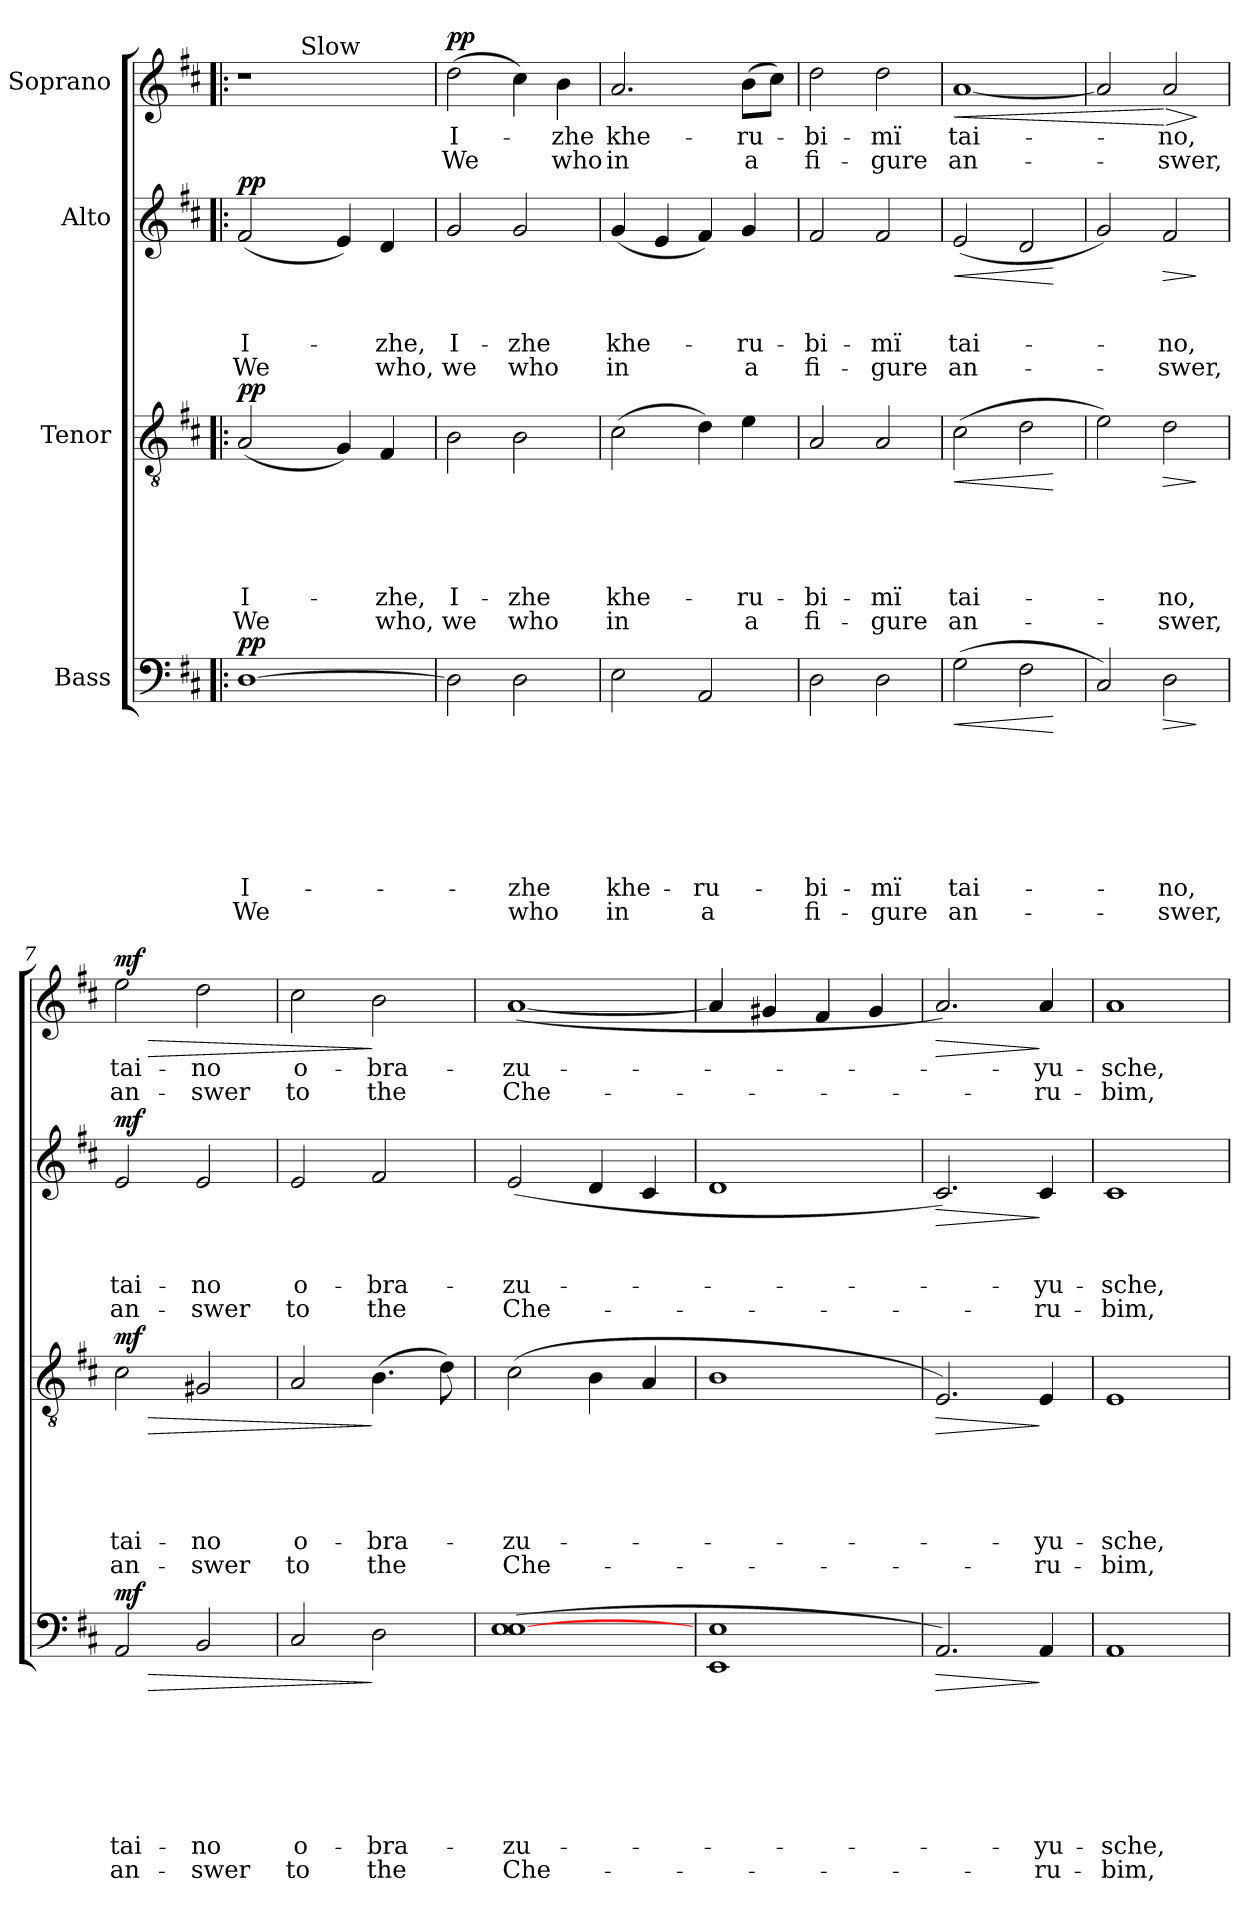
**kern	**text	**text	**text	**text	**text	**text	**text	**text	**dynam	**kern	**text	**text	**text	**text	**text	**text	**dynam	**kern	**text	**text	**text	**text	**dynam	**kern	**text	**text	**dynam
*part4	*part4	*part4	*part4	*part4	*part4	*part4	*part4	*part4	*part4	*part3	*part3	*part3	*part3	*part3	*part3	*part3	*part3	*part2	*part2	*part2	*part2	*part2	*part2	*part1	*part1	*part1	*part1
*staff4	*staff4	*staff4	*staff4	*staff4	*staff4	*staff4	*staff4	*staff4	*staff4	*staff3	*staff3	*staff3	*staff3	*staff3	*staff3	*staff3	*staff3	*staff2	*staff2	*staff2	*staff2	*staff2	*staff2	*staff1	*staff1	*staff1	*staff1
*I"Bass	*	*	*	*	*	*	*	*	*	*I"Tenor	*	*	*	*	*	*	*	*I"Alto	*	*	*	*	*	*I"Soprano	*	*	*
*clefF4	*	*	*	*	*	*	*	*	*	*clefGv2	*	*	*	*	*	*	*	*clefG2	*	*	*	*	*	*clefG2	*	*	*
*k[f#c#]	*	*	*	*	*	*	*	*	*	*k[f#c#]	*	*	*	*	*	*	*	*k[f#c#]	*	*	*	*	*	*k[f#c#]	*	*	*
*D:	*	*	*	*	*	*	*	*	*	*D:	*	*	*	*	*	*	*	*D:	*	*	*	*	*	*D:	*	*	*
=1!|:	=1!|:	=1!|:	=1!|:	=1!|:	=1!|:	=1!|:	=1!|:	=1!|:	=1!|:	=1!|:	=1!|:	=1!|:	=1!|:	=1!|:	=1!|:	=1!|:	=1!|:	=1!|:	=1!|:	=1!|:	=1!|:	=1!|:	=1!|:	=1!|:	=1!|:	=1!|:	=1!|:
!	!	!	!	!	!	!	!LO:LY:b:rj	!LO:LY:b:rj	!LO:DY:a	!	!	!	!	!	!LO:LY:b	!LO:LY:b	!LO:DY:a	!	!	!	!LO:LY:b	!LO:LY:b	!LO:DY:a	!	!	!	!
*	*	*	*	*	*	*	*	*	*	*	*	*	*	*	*	*	*	*	*	*	*	*	*	*^	*	*	*
[>1D	.	.	.	.	.	.	I-	We	pp	(<2A/	.	.	.	.	I-	We	pp	(<2f#/	.	.	I-	We	pp	1r	4ryy	.	.	.
.	.	.	.	.	.	.	.	.	.	.	.	.	.	.	.	.	.	.	.	.	.	.	.	.	16ryy	.	.	.
!	!	!	!	!	!	!	!	!	!	!	!	!	!	!	!	!	!	!	!	!	!	!	!	!	!LO:TX:a:t=Slow	!	!	!
.	.	.	.	.	.	.	.	.	.	.	.	.	.	.	.	.	.	.	.	.	.	.	.	.	2ryy	.	.	.
.	.	.	.	.	.	.	.	.	.	4G/)	.	.	.	.	.	.	.	4e/)	.	.	.	.	.	.	.	.	.	.
!	!	!	!	!	!	!	!	!	!	!	!	!	!	!	!LO:LY:b	!LO:LY:b	!	!	!	!	!LO:LY:b	!LO:LY:b	!	!	!	!	!	!
.	.	.	.	.	.	.	.	.	.	4F#/	.	.	.	.	-zhe,	who,	.	4d/	.	.	-zhe,	who,	.	.	.	.	.	.
.	.	.	.	.	.	.	.	.	.	.	.	.	.	.	.	.	.	.	.	.	.	.	.	.	8.ryy	.	.	.
=2	=2	=2	=2	=2	=2	=2	=2	=2	=2	=2	=2	=2	=2	=2	=2	=2	=2	=2	=2	=2	=2	=2	=2	=2	=2	=2	=2	=2
!	!	!	!	!	!	!	!	!	!	!	!	!	!	!	!LO:LY:b	!LO:LY:b	!	!	!	!	!LO:LY:b	!LO:LY:b	!	!	!	!LO:LY:b	!LO:LY:b	!LO:DY:a
*	*	*	*	*	*	*	*	*	*	*	*	*	*	*	*	*	*	*	*	*	*	*	*	*v	*v	*	*	*
2D\]	.	.	.	.	.	.	.	.	.	2B\	.	.	.	.	I-	we	.	2g/	.	.	I-	we	.	(>2dd\	I-	We	pp
!	!	!	!	!	!	!	!LO:LY:b	!LO:LY:b	!	!	!	!	!	!	!LO:LY:b	!LO:LY:b	!	!	!	!	!LO:LY:b	!LO:LY:b	!	!	!	!	!
2D\	.	.	.	.	.	.	-zhe	who	.	2B\	.	.	.	.	-zhe	who	.	2g/	.	.	-zhe	who	.	4cc#\)	.	.	.
!	!	!	!	!	!	!	!	!	!	!	!	!	!	!	!	!	!	!	!	!	!	!	!	!	!LO:LY:b	!LO:LY:b	!
.	.	.	.	.	.	.	.	.	.	.	.	.	.	.	.	.	.	.	.	.	.	.	.	4b\	-zhe	who	.
=3	=3	=3	=3	=3	=3	=3	=3	=3	=3	=3	=3	=3	=3	=3	=3	=3	=3	=3	=3	=3	=3	=3	=3	=3	=3	=3	=3
!	!	!	!	!	!	!	!LO:LY:b	!LO:LY:b	!	!	!	!	!	!	!LO:LY:b	!LO:LY:b	!	!	!	!	!LO:LY:b	!LO:LY:b	!	!	!LO:LY:b	!LO:LY:b	!
2E\	.	.	.	.	.	.	khe-	in	.	(>2c#\	.	.	.	.	khe-	in	.	(<4g/	.	.	khe-	in	.	2.a/	khe-	in	.
.	.	.	.	.	.	.	.	.	.	.	.	.	.	.	.	.	.	4e/	.	.	.	.	.	.	.	.	.
!	!	!	!	!	!	!	!LO:LY:b	!LO:LY:b	!	!	!	!	!	!	!	!	!	!	!	!	!	!	!	!	!	!	!
2AA/	.	.	.	.	.	.	-ru-	a	.	4d\)	.	.	.	.	.	.	.	4f#/)	.	.	.	.	.	.	.	.	.
!	!	!	!	!	!	!	!	!	!	!	!	!	!	!	!LO:LY:b	!LO:LY:b	!	!	!	!	!LO:LY:b	!LO:LY:b	!	!	!LO:LY:b	!LO:LY:b	!
.	.	.	.	.	.	.	.	.	.	4e\	.	.	.	.	-ru-	a	.	4g/	.	.	-ru-	a	.	(>8b\L	-ru-	a	.
.	.	.	.	.	.	.	.	.	.	.	.	.	.	.	.	.	.	.	.	.	.	.	.	8cc#\J)	.	.	.
=4	=4	=4	=4	=4	=4	=4	=4	=4	=4	=4	=4	=4	=4	=4	=4	=4	=4	=4	=4	=4	=4	=4	=4	=4	=4	=4	=4
!	!	!	!	!	!	!	!LO:LY:b	!LO:LY:b	!	!	!	!	!	!	!LO:LY:b	!LO:LY:b	!	!	!	!	!LO:LY:b	!LO:LY:b	!	!	!LO:LY:b	!LO:LY:b	!
2D\	.	.	.	.	.	.	-bi-	fi-	.	2A/	.	.	.	.	-bi-	fi-	.	2f#/	.	.	-bi-	fi-	.	2dd\	-bi-	fi-	.
!	!	!	!	!	!	!	!LO:LY:b	!LO:LY:b	!	!	!	!	!	!	!LO:LY:b	!LO:LY:b	!	!	!	!	!LO:LY:b	!LO:LY:b	!	!	!LO:LY:b	!LO:LY:b	!
2D\	.	.	.	.	.	.	-mï	-gure	.	2A/	.	.	.	.	-mï	-gure	.	2f#/	.	.	-mï	-gure	.	2dd\	-mï	-gure	.
=5	=5	=5	=5	=5	=5	=5	=5	=5	=5	=5	=5	=5	=5	=5	=5	=5	=5	=5	=5	=5	=5	=5	=5	=5	=5	=5	=5
!	!	!	!	!	!	!	!LO:LY:b	!LO:LY:b	!LO:HP:b	!	!	!	!	!	!LO:LY:b	!LO:LY:b	!LO:HP:b	!	!	!	!LO:LY:b	!LO:LY:b	!LO:HP:b	!	!LO:LY:b	!LO:LY:b	!LO:HP:b
(>2G\	.	.	.	.	.	.	tai-	an-	<	(>2c#\	.	.	.	.	tai-	an-	<	(<2e/	.	.	tai-	an-	<	[<1a	tai-	an-	<
2F#\	.	.	.	.	.	.	.	.	.	2d\	.	.	.	.	.	.	.	2d/	.	.	.	.	.	.	.	.	.
.	.	.	.	.	.	.	.	.	[	.	.	.	.	.	.	.	[	.	.	.	.	.	[	.	.	.	.
=6	=6	=6	=6	=6	=6	=6	=6	=6	=6	=6	=6	=6	=6	=6	=6	=6	=6	=6	=6	=6	=6	=6	=6	=6	=6	=6	=6
2C#/)	.	.	.	.	.	.	.	.	.	2e\)	.	.	.	.	.	.	.	2g/)	.	.	.	.	.	2a/]	.	.	.
!	!	!	!	!	!	!	!LO:LY:b	!LO:LY:b	!LO:HP:b	!	!	!	!	!	!LO:LY:b	!LO:LY:b	!LO:HP:b	!	!	!	!LO:LY:b	!LO:LY:b	!LO:HP:b	!	!LO:LY:b	!LO:LY:b	!LO:HP:n=1:b
2D\	.	.	.	.	.	.	-no,	-swer,	>	2d\	.	.	.	.	-no,	-swer,	>	2f#/	.	.	-no,	-swer,	>	2a/	-no,	-swer,	[ >
.	.	.	.	.	.	.	.	.	]	.	.	.	.	.	.	.	]	.	.	.	.	.	]	.	.	.	]
!!LO:LB:g=z
=7	=7	=7	=7	=7	=7	=7	=7	=7	=7	=7	=7	=7	=7	=7	=7	=7	=7	=7	=7	=7	=7	=7	=7	=7	=7	=7	=7
!	!	!	!	!	!	!	!LO:LY:b	!LO:LY:b	!LO:HP:b	!	!	!	!	!	!LO:LY:b	!LO:LY:b	!LO:HP:b	!	!	!	!LO:LY:b	!LO:LY:b	!	!	!LO:LY:b	!LO:LY:b	!LO:HP:b
!	!	!	!	!	!	!	!	!	!LO:DY:n=1:a	!	!	!	!	!	!	!	!LO:DY:n=1:a	!	!	!	!	!	!LO:DY:a	!	!	!	!LO:DY:n=1:a
2AA/	.	.	.	.	.	.	tai-	an-	> mf	2c#\	.	.	.	.	tai-	an-	> mf	2e/	.	.	tai-	an-	mf	2ee\	tai-	an-	> mf
!	!	!	!	!	!	!	!LO:LY:b	!LO:LY:b	!	!	!	!	!	!	!LO:LY:b	!LO:LY:b	!	!	!	!	!LO:LY:b	!LO:LY:b	!	!	!LO:LY:b	!LO:LY:b	!
2BB/	.	.	.	.	.	.	-no	-swer	.	2G#X/	.	.	.	.	-no	-swer	.	2e/	.	.	-no	-swer	.	2dd\	-no	-swer	.
=8	=8	=8	=8	=8	=8	=8	=8	=8	=8	=8	=8	=8	=8	=8	=8	=8	=8	=8	=8	=8	=8	=8	=8	=8	=8	=8	=8
!	!	!	!	!	!	!	!LO:LY:b	!LO:LY:b	!	!	!	!	!	!	!LO:LY:b	!LO:LY:b	!	!	!	!	!LO:LY:b	!LO:LY:b	!	!	!LO:LY:b	!LO:LY:b	!
2C#/	.	.	.	.	.	.	o-	to	.	2A/	.	.	.	.	o-	to	.	2e/	.	.	o-	to	.	2cc#\	o-	to	.
!	!	!	!	!	!	!	!LO:LY:b	!LO:LY:b	!	!	!	!	!	!	!LO:LY:b	!LO:LY:b	!	!	!	!	!LO:LY:b	!LO:LY:b	!	!	!LO:LY:b	!LO:LY:b	!
2D\	.	.	.	.	.	.	-bra-	the	]	(>4.B\	.	.	.	.	-bra-	the	]	2f#/	.	.	-bra-	the	.	2b\	-bra-	the	]
.	.	.	.	.	.	.	.	.	.	8d\)	.	.	.	.	.	.	.	.	.	.	.	.	.	.	.	.	.
=9	=9	=9	=9	=9	=9	=9	=9	=9	=9	=9	=9	=9	=9	=9	=9	=9	=9	=9	=9	=9	=9	=9	=9	=9	=9	=9	=9
!	!	!	!	!	!	!	!LO:LY:b	!LO:LY:b	!	!	!	!	!	!	!LO:LY:b	!LO:LY:b	!	!	!	!	!LO:LY:b	!LO:LY:b	!	!	!LO:LY:b	!LO:LY:b	!
(>1E [>1E	.	.	.	.	.	.	-zu-	Che-	.	(>2c#\	.	.	.	.	-zu-	Che-	.	(2e/	.	.	-zu-	Che-	.	(>[<1a	-zu-	Che-	.
.	.	.	.	.	.	.	.	.	.	4B\	.	.	.	.	.	.	.	4d/	.	.	.	.	.	.	.	.	.
.	.	.	.	.	.	.	.	.	.	4A/	.	.	.	.	.	.	.	4c#/	.	.	.	.	.	.	.	.	.
=10	=10	=10	=10	=10	=10	=10	=10	=10	=10	=10	=10	=10	=10	=10	=10	=10	=10	=10	=10	=10	=10	=10	=10	=10	=10	=10	=10
1EE 1E	.	.	.	.	.	.	.	.	.	1B	.	.	.	.	.	.	.	1d	.	.	.	.	.	4a/]	.	.	.
.	.	.	.	.	.	.	.	.	.	.	.	.	.	.	.	.	.	.	.	.	.	.	.	4g#X/	.	.	.
.	.	.	.	.	.	.	.	.	.	.	.	.	.	.	.	.	.	.	.	.	.	.	.	4f#/	.	.	.
.	.	.	.	.	.	.	.	.	.	.	.	.	.	.	.	.	.	.	.	.	.	.	.	4g#/	.	.	.
=11	=11	=11	=11	=11	=11	=11	=11	=11	=11	=11	=11	=11	=11	=11	=11	=11	=11	=11	=11	=11	=11	=11	=11	=11	=11	=11	=11
!	!	!	!	!	!	!	!	!	!LO:HP:b	!	!	!	!	!	!	!	!LO:HP:b	!	!	!	!	!	!LO:HP:b	!	!	!	!LO:HP:b
2.AA/)	.	.	.	.	.	.	.	.	>	2.E/)	.	.	.	.	.	.	>	2.c#/)	.	.	.	.	>	2.a/)	.	.	>
!	!	!	!	!	!	!	!LO:LY:b	!LO:LY:b	!	!	!	!	!	!	!LO:LY:b	!LO:LY:b	!	!	!	!	!LO:LY:b	!LO:LY:b	!	!	!LO:LY:b	!LO:LY:b	!
4AA/	.	.	.	.	.	.	-yu-	-ru-	]	4E/	.	.	.	.	-yu-	-ru-	]	4c#/	.	.	-yu-	-ru-	]	4a/	-yu-	-ru-	]
=12	=12	=12	=12	=12	=12	=12	=12	=12	=12	=12	=12	=12	=12	=12	=12	=12	=12	=12	=12	=12	=12	=12	=12	=12	=12	=12	=12
!	!	!	!	!	!	!	!LO:LY:b	!LO:LY:b	!	!	!	!	!	!	!LO:LY:b	!LO:LY:b	!	!	!	!	!LO:LY:b	!LO:LY:b	!	!	!LO:LY:b	!LO:LY:b	!
1AA	.	.	.	.	.	.	-sche,	-bim,	.	1E	.	.	.	.	-sche,	-bim,	.	1c#	.	.	-sche,	-bim,	.	1a	-sche,	-bim,	.
=	=	=	=	=	=	=	=	=	=	=	=	=	=	=	=	=	=	=	=	=	=	=	=	=	=	=	=
*-	*-	*-	*-	*-	*-	*-	*-	*-	*-	*-	*-	*-	*-	*-	*-	*-	*-	*-	*-	*-	*-	*-	*-	*-	*-	*-	*-
